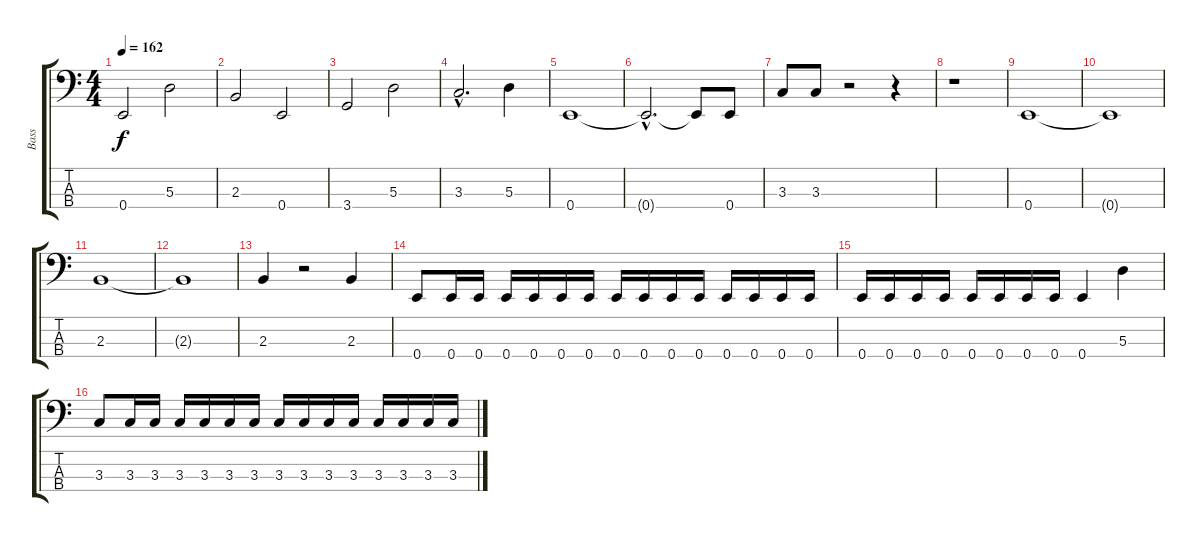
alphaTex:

\track ("Bass" "Bass") {instrument electricbassfinger}
\staff {score tabs}
\tuning (G2 D2 A1 E1) {hide}
\ts (4 4)
\tempo 162
\clef f4
\ks c
0.4.2{dy f instrument electricbassfinger} 5.3.2 |
2.3.2 0.4.2 |
3.4.2 5.3.2 |
3.3{hac}.2{d} 5.3.4 |
0.4.1 |
0.4{hac t}.2{d} 0.4{t}.8 0.4.8 |
3.3.8 3.3.8 r.2 r.4 |
r.1 |
0.4.1 |
0.4{t}.1 |
2.3.1 |
2.3{t}.1 |
2.3.4 r.2 2.3.4 |
\section ("" "")
0.4.8 0.4.16 0.4.16 0.4.16 0.4.16 0.4.16 0.4.16 0.4.16 0.4.16 0.4.16 0.4.16 0.4.16 0.4.16 0.4.16 0.4.16 |
0.4.16 0.4.16 0.4.16 0.4.16 0.4.16 0.4.16 0.4.16 0.4.16 0.4.4 5.3.4 |
3.3.8 3.3.16 3.3.16 3.3.16 3.3.16 3.3.16 3.3.16 3.3.16 3.3.16 3.3.16 3.3.16 3.3.16 3.3.16 3.3.16 3.3.16
